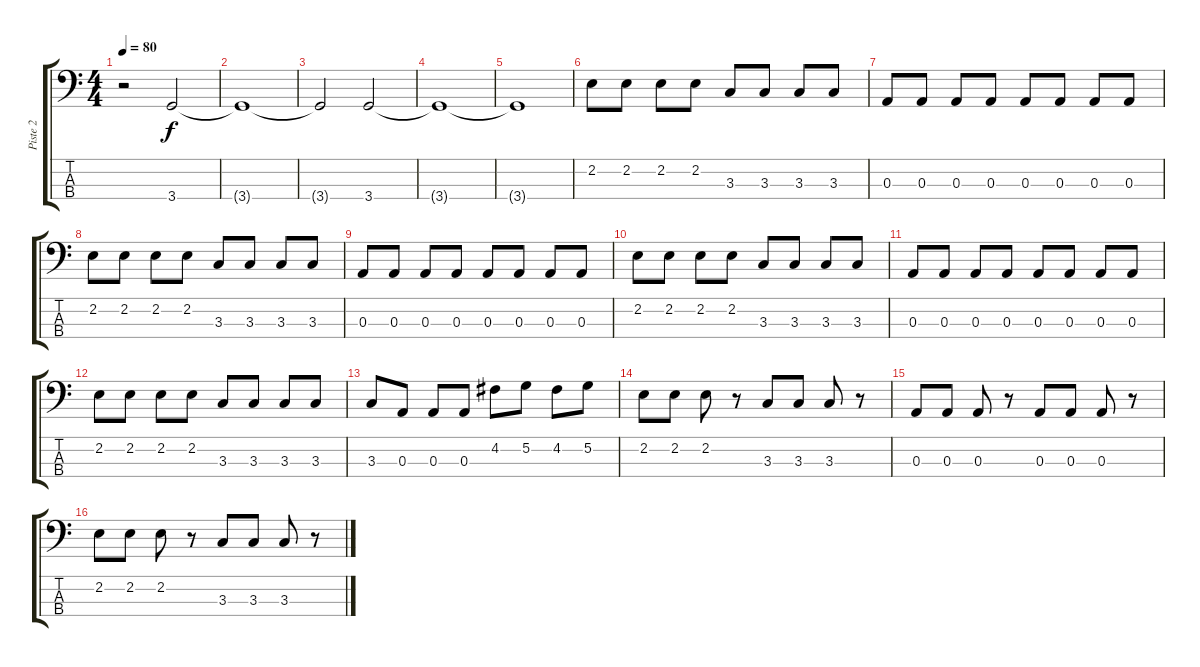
\track ("Piste 2" "Piste 2") {instrument electricbassfinger}
\staff {score tabs}
\tuning (G2 D2 A1 E1) {hide}
\ts (4 4)
\tempo 80
\clef f4
\ks c
r.2{dy f instrument electricbassfinger} 3.4.2 |
3.4{t}.1 |
3.4{t}.2 3.4.2 |
3.4{t}.1 |
3.4{t}.1 |
2.2.8 2.2.8 2.2.8 2.2.8 3.3.8 3.3.8 3.3.8 3.3.8 |
0.3.8 0.3.8 0.3.8 0.3.8 0.3.8 0.3.8 0.3.8 0.3.8 |
2.2.8 2.2.8 2.2.8 2.2.8 3.3.8 3.3.8 3.3.8 3.3.8 |
0.3.8 0.3.8 0.3.8 0.3.8 0.3.8 0.3.8 0.3.8 0.3.8 |
2.2.8 2.2.8 2.2.8 2.2.8 3.3.8 3.3.8 3.3.8 3.3.8 |
0.3.8 0.3.8 0.3.8 0.3.8 0.3.8 0.3.8 0.3.8 0.3.8 |
2.2.8 2.2.8 2.2.8 2.2.8 3.3.8 3.3.8 3.3.8 3.3.8 |
3.3.8 0.3.8 0.3.8 0.3.8 4.2.8 5.2.8 4.2.8 5.2.8 |
2.2.8 2.2.8 2.2.8 r.8 3.3.8 3.3.8 3.3.8 r.8 |
0.3.8 0.3.8 0.3.8 r.8 0.3.8 0.3.8 0.3.8 r.8 |
2.2.8 2.2.8 2.2.8 r.8 3.3.8 3.3.8 3.3.8 r.8
